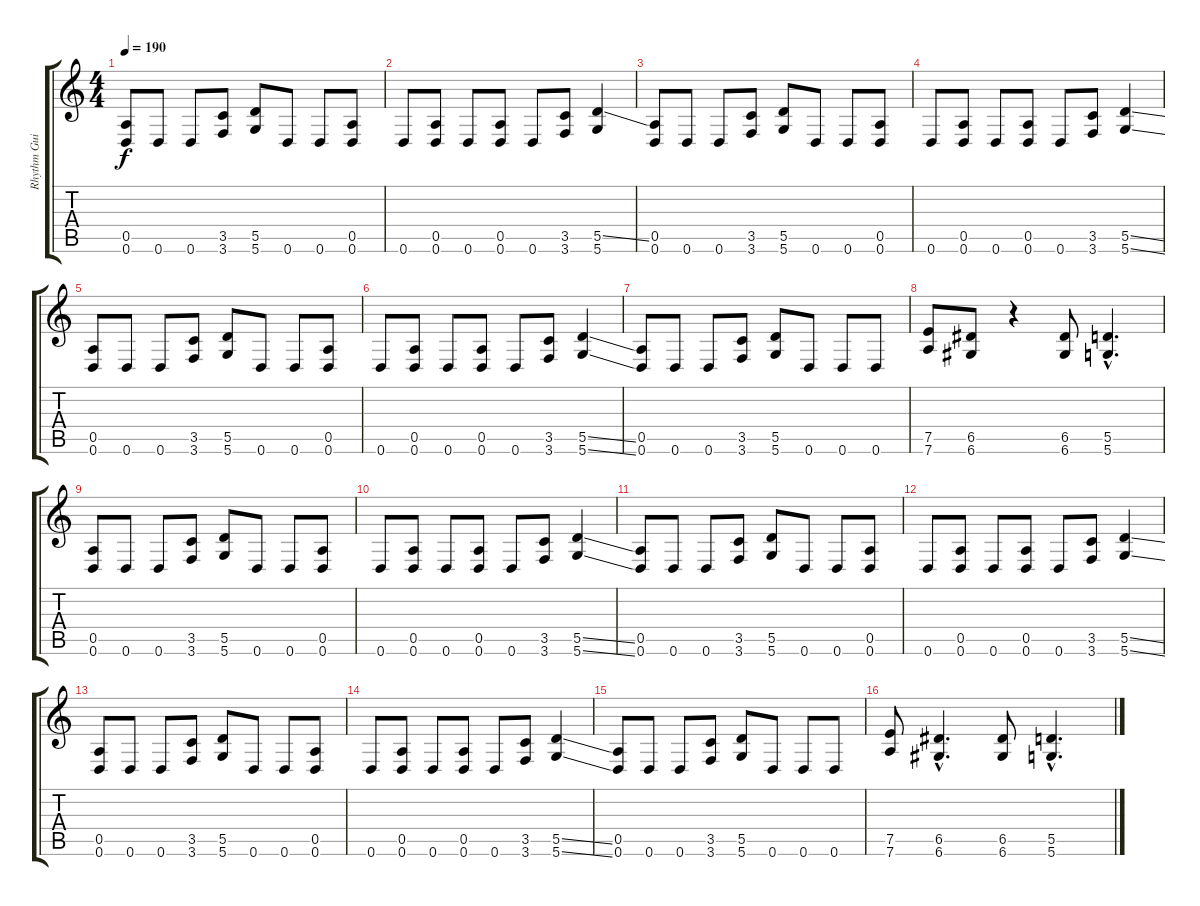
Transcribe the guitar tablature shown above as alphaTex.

\track ("Rhythm Guitar" "Rhythm Gui") {instrument distortionguitar}
\staff {score tabs}
\tuning (E4 B3 G3 D3 A2 D2) {hide}
\ts (4 4)
\tempo 190
\clef g2
\ks c
(0.5 0.6).8{dy f instrument distortionguitar} 0.6.8 0.6.8 (3.5 3.6).8 (5.5 5.6).8 0.6.8 0.6.8 (0.5 0.6).8 |
0.6.8 (0.5 0.6).8 0.6.8 (0.5 0.6).8 0.6.8 (3.5 3.6).8 (5.5{ss} 5.6).4 |
(0.5 0.6).8 0.6.8 0.6.8 (3.5 3.6).8 (5.5 5.6).8 0.6.8 0.6.8 (0.5 0.6).8 |
0.6.8 (0.5 0.6).8 0.6.8 (0.5 0.6).8 0.6.8 (3.5 3.6).8 (5.5{ss} 5.6{ss}).4 |
(0.5 0.6).8 0.6.8 0.6.8 (3.5 3.6).8 (5.5 5.6).8 0.6.8 0.6.8 (0.5 0.6).8 |
0.6.8 (0.5 0.6).8 0.6.8 (0.5 0.6).8 0.6.8 (3.5 3.6).8 (5.5{ss} 5.6{ss}).4 |
(0.5 0.6).8 0.6.8 0.6.8 (3.5 3.6).8 (5.5 5.6).8 0.6.8 0.6.8 0.6.8 |
(7.5 7.6).8 (6.5 6.6).8 r.4 (6.5 6.6).8 (5.5{hac} 5.6{hac}).4{d} |
(0.5 0.6).8 0.6.8 0.6.8 (3.5 3.6).8 (5.5 5.6).8 0.6.8 0.6.8 (0.5 0.6).8 |
0.6.8 (0.5 0.6).8 0.6.8 (0.5 0.6).8 0.6.8 (3.5 3.6).8 (5.5{ss} 5.6{ss}).4 |
(0.5 0.6).8 0.6.8 0.6.8 (3.5 3.6).8 (5.5 5.6).8 0.6.8 0.6.8 (0.5 0.6).8 |
0.6.8 (0.5 0.6).8 0.6.8 (0.5 0.6).8 0.6.8 (3.5 3.6).8 (5.5{ss} 5.6{ss}).4 |
(0.5 0.6).8 0.6.8 0.6.8 (3.5 3.6).8 (5.5 5.6).8 0.6.8 0.6.8 (0.5 0.6).8 |
0.6.8 (0.5 0.6).8 0.6.8 (0.5 0.6).8 0.6.8 (3.5 3.6).8 (5.5{ss} 5.6{ss}).4 |
(0.5 0.6).8 0.6.8 0.6.8 (3.5 3.6).8 (5.5 5.6).8 0.6.8 0.6.8 0.6.8 |
(7.5 7.6).8 (6.5{hac} 6.6{hac}).4{d} (6.5 6.6).8 (5.5{hac} 5.6{hac}).4{d}
